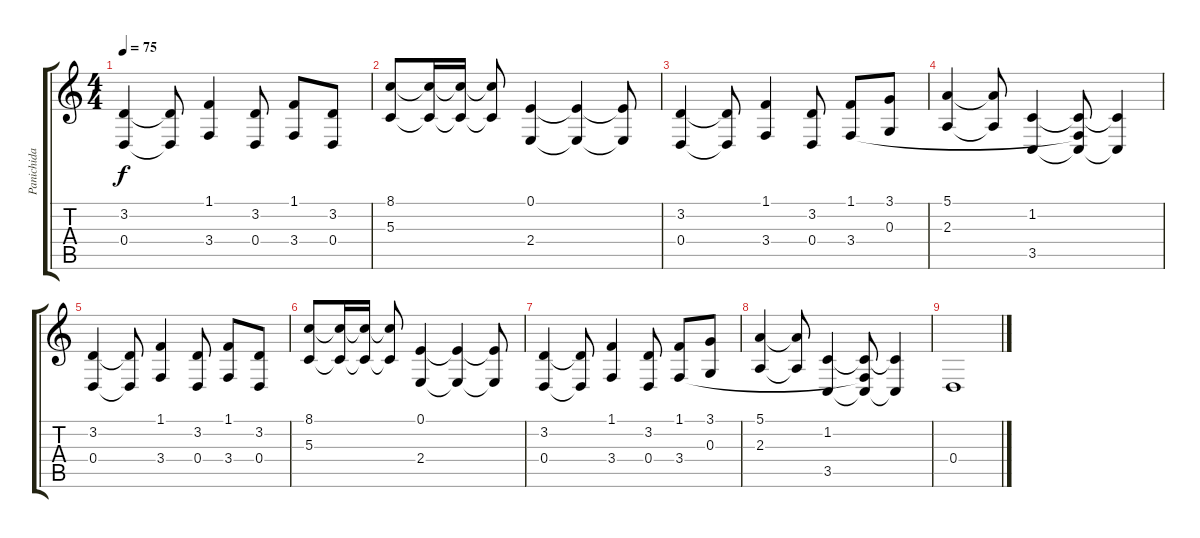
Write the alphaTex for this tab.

\track ("Panichida" "Panichida") {instrument fx7echoes}
\staff {score tabs}
\tuning (E4 B3 G3 D3 A2 E2) {hide}
\ts (4 4)
\tempo 75
\clef g2
\ks c
(3.2 0.4).4{dy f} (3.2{t} 0.4{t}).8 (1.1 3.4).4 (3.2 0.4).8 (1.1 3.4).8 (3.2 0.4).8 |
(8.1 5.3).8 (8.1{t} 5.3{t}).16 (8.1{t} 5.3{t}).16 (8.1{t} 5.3{t}).8 (0.1 2.4).4 (0.1{t} 2.4{t}).4 (0.1{t} 2.4{t}).8 |
(3.2 0.4).4 (3.2{t} 0.4{t}).8 (1.1 3.4).4 (3.2 0.4).8 (1.1 3.4).8 (3.1 0.3).8 |
(5.1 2.3).4 (5.1{t} 2.3{t}).8 (1.2 3.5).4 (1.2{t} 3.4{t} 3.5{t}).8 (1.2{t} 3.5{t}).4 |
(3.2 0.4).4 (3.2{t} 0.4{t}).8 (1.1 3.4).4 (3.2 0.4).8 (1.1 3.4).8 (3.2 0.4).8 |
(8.1 5.3).8 (8.1{t} 5.3{t}).16 (8.1{t} 5.3{t}).16 (8.1{t} 5.3{t}).8 (0.1 2.4).4 (0.1{t} 2.4{t}).4 (0.1{t} 2.4{t}).8 |
(3.2 0.4).4 (3.2{t} 0.4{t}).8 (1.1 3.4).4 (3.2 0.4).8 (1.1 3.4).8 (3.1 0.3).8 |
(5.1 2.3).4 (5.1{t} 2.3{t}).8 (1.2 3.5).4 (1.2{t} 3.4{t} 3.5{t}).8 (1.2{t} 3.5{t}).4 |
0.4.1
